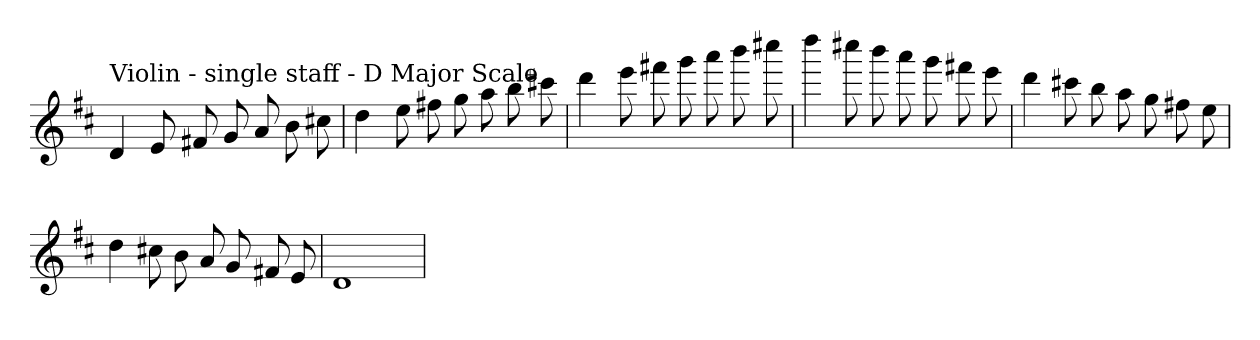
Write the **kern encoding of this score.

**kern
*part1
*staff1
*clefG2
*k[f#c#]
*D:
=
!LO:TX:a:t=Violin - single staff - D Major Scale
4d
8e
8f#X
8g
8a
8b
8cc#X
=
4dd
8ee
8ff#X
8gg
8aa
8bb
8ccc#X
=
4ddd
8eee
8fff#X
8ggg
8aaa
8bbb
8cccc#X
=
4dddd
8cccc#X
8bbb
8aaa
8ggg
8fff#X
8eee
=
4ddd
8ccc#X
8bb
8aa
8gg
8ff#X
8ee
=
4dd
8cc#X
8b
8a
8g
8f#X
8e
=
1d
=
*-
